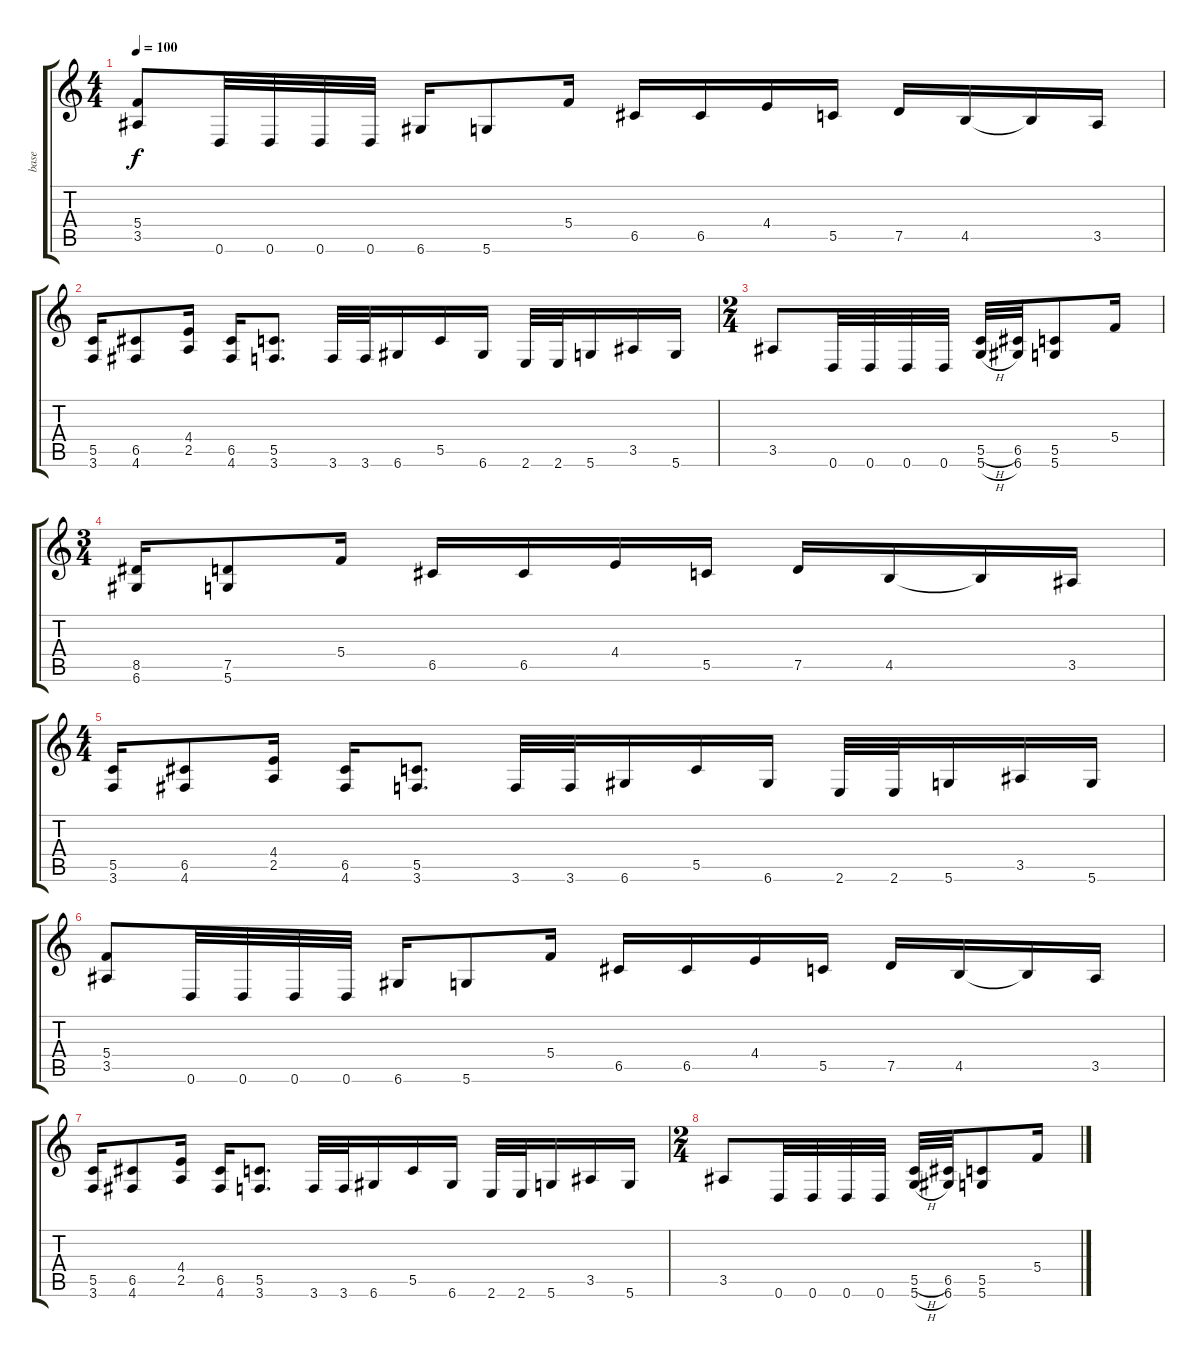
\track ("base" "base") {instrument distortionguitar}
\staff {score tabs}
\tuning (D4 A3 F3 C3 G2 D2) {hide}
\ts (4 4)
\tempo 100
\clef g2
\ks c
(5.4 3.5).8{dy f} 0.6.32 0.6.32 0.6.32 0.6.32 6.6.16 5.6.8 5.4.16 6.5.16 6.5.16 4.4.16 5.5.16 7.5.16 4.5.16 4.5{t}.16 3.5.16 |
(5.5 3.6).16 (6.5 4.6).8 (4.4 2.5).16 (6.5 4.6).16 (5.5 3.6).8{d} 3.6.32 3.6.32 6.6.16 5.5.16 6.6.16 2.6.32 2.6.32 5.6.16 3.5.16 5.6.16 |
\ts (2 4)
3.5.8 0.6.32 0.6.32 0.6.32 0.6.32 (5.5{h} 5.6{h}).32 (6.5 6.6).32 (5.5 5.6).8 5.4.16 |
\ts (3 4)
(8.5 6.6).16 (7.5 5.6).8 5.4.16 6.5.16 6.5.16 4.4.16 5.5.16 7.5.16 4.5.16 4.5{t}.16 3.5.16 |
\ts (4 4)
(5.5 3.6).16 (6.5 4.6).8 (4.4 2.5).16 (6.5 4.6).16 (5.5 3.6).8{d} 3.6.32 3.6.32 6.6.16 5.5.16 6.6.16 2.6.32 2.6.32 5.6.16 3.5.16 5.6.16 |
(5.4 3.5).8 0.6.32 0.6.32 0.6.32 0.6.32 6.6.16 5.6.8 5.4.16 6.5.16 6.5.16 4.4.16 5.5.16 7.5.16 4.5.16 4.5{t}.16 3.5.16 |
(5.5 3.6).16 (6.5 4.6).8 (4.4 2.5).16 (6.5 4.6).16 (5.5 3.6).8{d} 3.6.32 3.6.32 6.6.16 5.5.16 6.6.16 2.6.32 2.6.32 5.6.16 3.5.16 5.6.16 |
\ts (2 4)
3.5.8 0.6.32 0.6.32 0.6.32 0.6.32 (5.5{h} 5.6{h}).32 (6.5 6.6).32 (5.5 5.6).8 5.4.16
